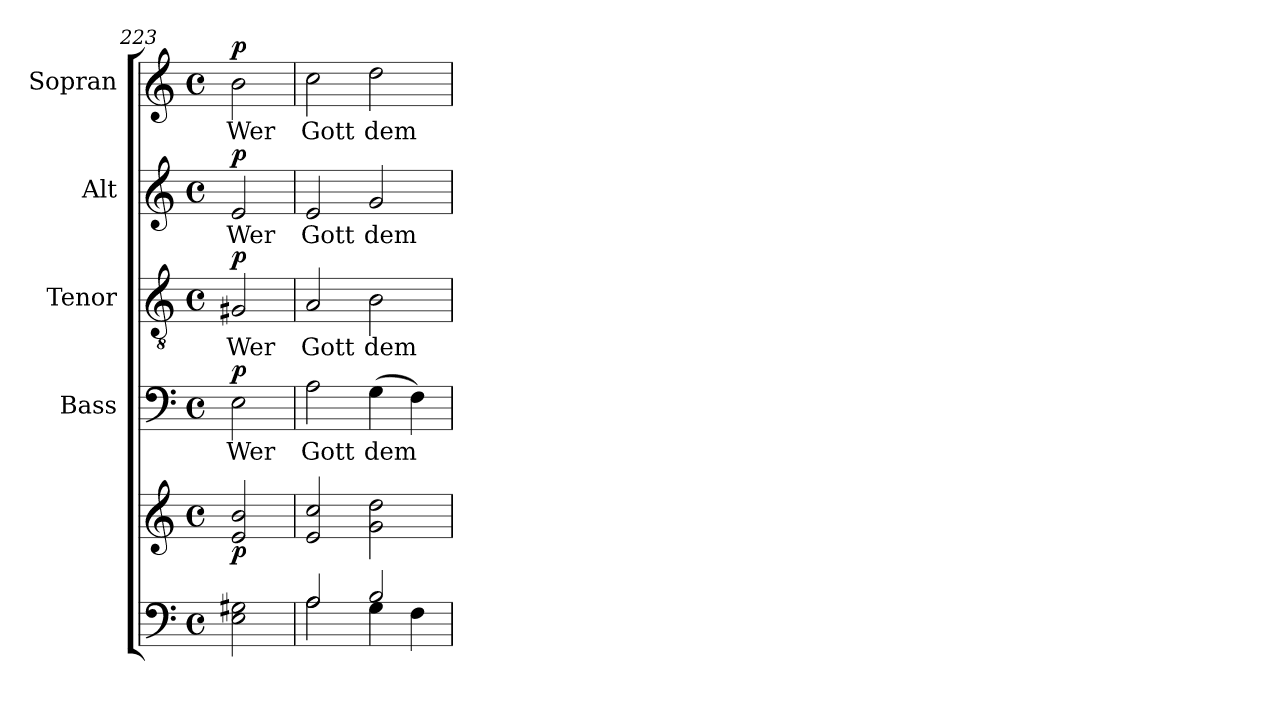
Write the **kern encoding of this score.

**kern	**kern	**dynam	**kern	**text	**dynam	**kern	**text	**dynam	**kern	**text	**dynam	**kern	**text	**dynam
*part5	*part5	*part5	*part4	*part4	*part4	*part3	*part3	*part3	*part2	*part2	*part2	*part1	*part1	*part1
*staff6	*staff5	*staff5/6	*staff4	*staff4	*staff4	*staff3	*staff3	*staff3	*staff2	*staff2	*staff2	*staff1	*staff1	*staff1
*	*	*	*I"Bass	*	*	*I"Tenor	*	*	*I"Alt	*	*	*I"Sopran	*	*
*	*	*	*I'B.	*	*	*I'T.	*	*	*I'A.	*	*	*I'S.	*	*
!!LO:PB:g=z
*clefF4	*clefG2	*	*clefF4	*	*	*clefGv2	*	*	*clefG2	*	*	*clefG2	*	*
*k[]	*k[]	*	*k[]	*	*	*k[]	*	*	*k[]	*	*	*k[]	*	*
*C:	*C:	*	*C:	*	*	*C:	*	*	*C:	*	*	*C:	*	*
*M4/4	*M4/4	*	*M4/4	*	*	*M4/4	*	*	*M4/4	*	*	*M4/4	*	*
*met(c)	*met(c)	*	*met(c)	*	*	*met(c)	*	*	*met(c)	*	*	*met(c)	*	*
=223	=223	=223	=223	=223	=223	=223	=223	=223	=223	=223	=223	=223	=223	=223
!	!	!LO:DY:b	!	!LO:LY:b	!LO:DY:a	!	!LO:LY:b	!LO:DY:a	!	!LO:LY:b	!LO:DY:a	!	!LO:LY:b	!LO:DY:a
2E\ 2G#X\	2e/ 2b/	p	2E\	Wer	p	2G#X/	Wer	p	2e/	Wer	p	2b\	Wer	p
=224	=224	=224	=224	=224	=224	=224	=224	=224	=224	=224	=224	=224	=224	=224
*^	*	*	*	*	*	*	*	*	*	*	*	*	*	*
!	!	!	!	!	!LO:LY:b	!	!	!LO:LY:b	!	!	!LO:LY:b	!	!	!LO:LY:b	!
2A/	2A\	2e/ 2cc/	.	2A\	Gott	.	2A/	Gott	.	2e/	Gott	.	2cc\	Gott	.
!	!	!	!	!	!LO:LY:b	!	!	!LO:LY:b	!	!	!LO:LY:b	!	!	!LO:LY:b	!
2B/	4G\	2g\ 2dd\	.	(>4G\	dem	.	2B\	dem	.	2g/	dem	.	2dd\	dem	.
.	4F\	.	.	4F\)	.	.	.	.	.	.	.	.	.	.	.
*v	*v	*	*	*	*	*	*	*	*	*	*	*	*	*	*
=	=	=	=	=	=	=	=	=	=	=	=	=	=	=
*-	*-	*-	*-	*-	*-	*-	*-	*-	*-	*-	*-	*-	*-	*-
